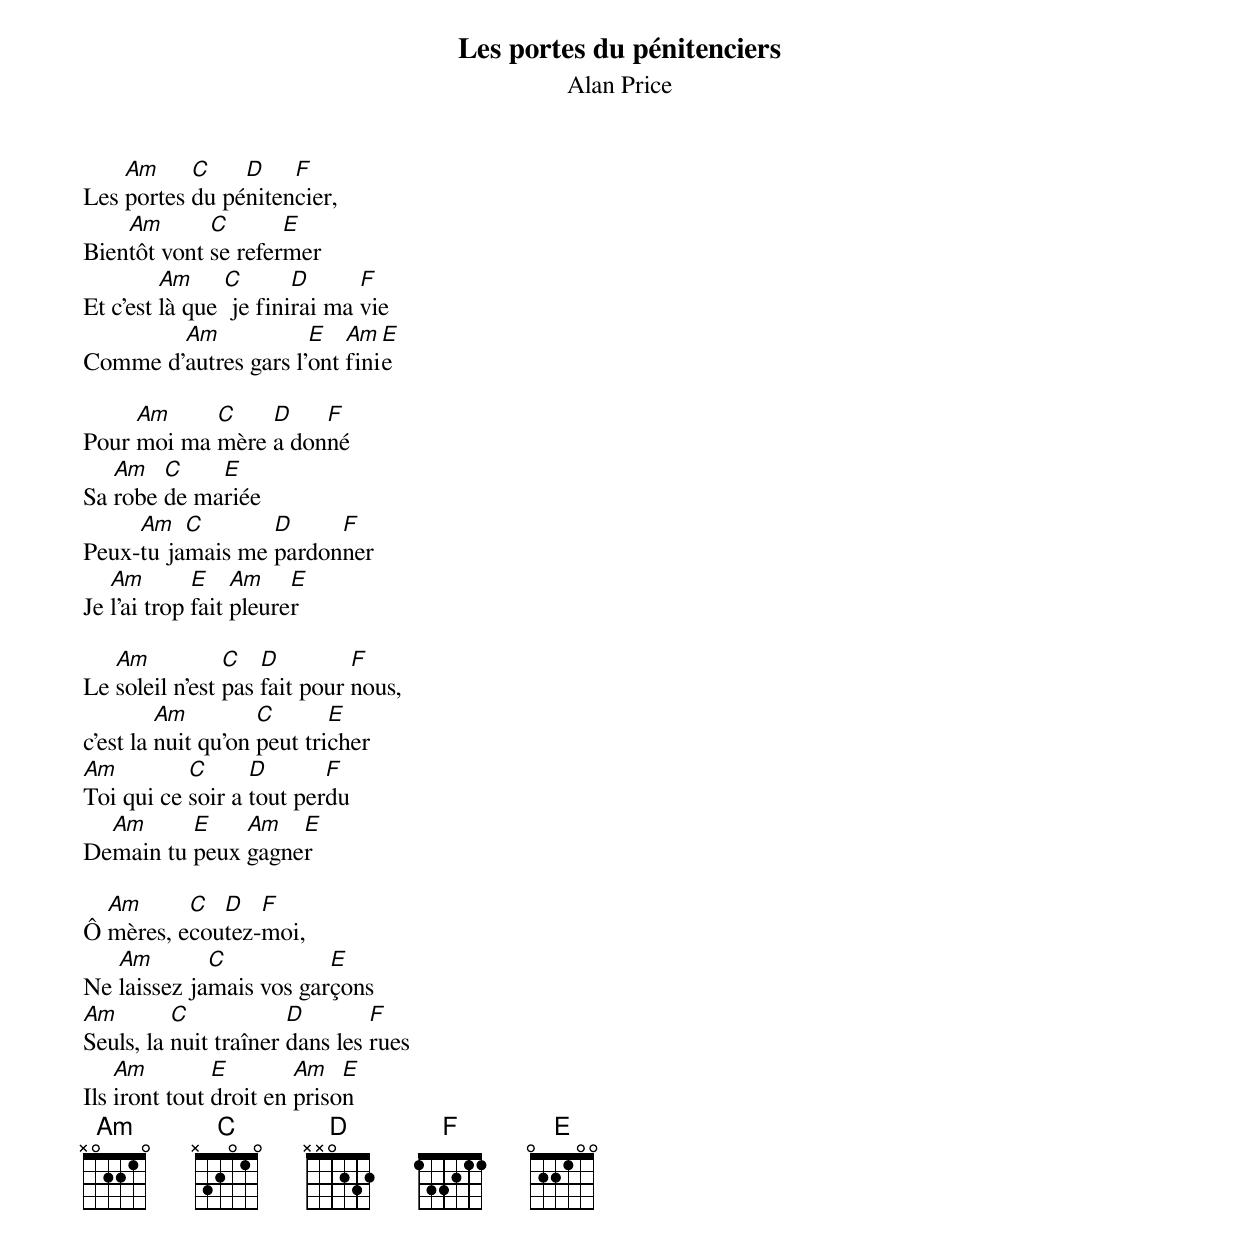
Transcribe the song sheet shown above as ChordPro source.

{title:Les portes du pénitenciers}
{st:Alan Price}
Les [Am]portes [C]du pé[D]niten[F]cier,
Bien[Am]tôt vont [C]se refer[E]mer
Et c'est [Am]là que [C] je fini[D]rai ma [F]vie
Comme d'[Am]autres gars l'[E]ont [Am]fini[E]e

Pour [Am]moi ma [C]mère [D]a don[F]né
Sa [Am]robe [C]de ma[E]riée
Peux-[Am]tu ja[C]mais me [D]pardon[F]ner
Je [Am]l'ai trop [E]fait [Am]pleure[E]r

Le [Am]soleil n'est [C]pas [D]fait pour [F]nous,
c'est la [Am]nuit qu'on [C]peut tri[E]cher
[Am]Toi qui ce [C]soir a [D]tout per[F]du
De[Am]main tu [E]peux [Am]gagne[E]r

Ô [Am]mères, e[C]cou[D]tez-[F]moi,
Ne [Am]laissez ja[C]mais vos gar[E]çons
[Am]Seuls, la [C]nuit traîner [D]dans les [F]rues
Ils [Am]iront tout [E]droit en [Am]priso[E]n
